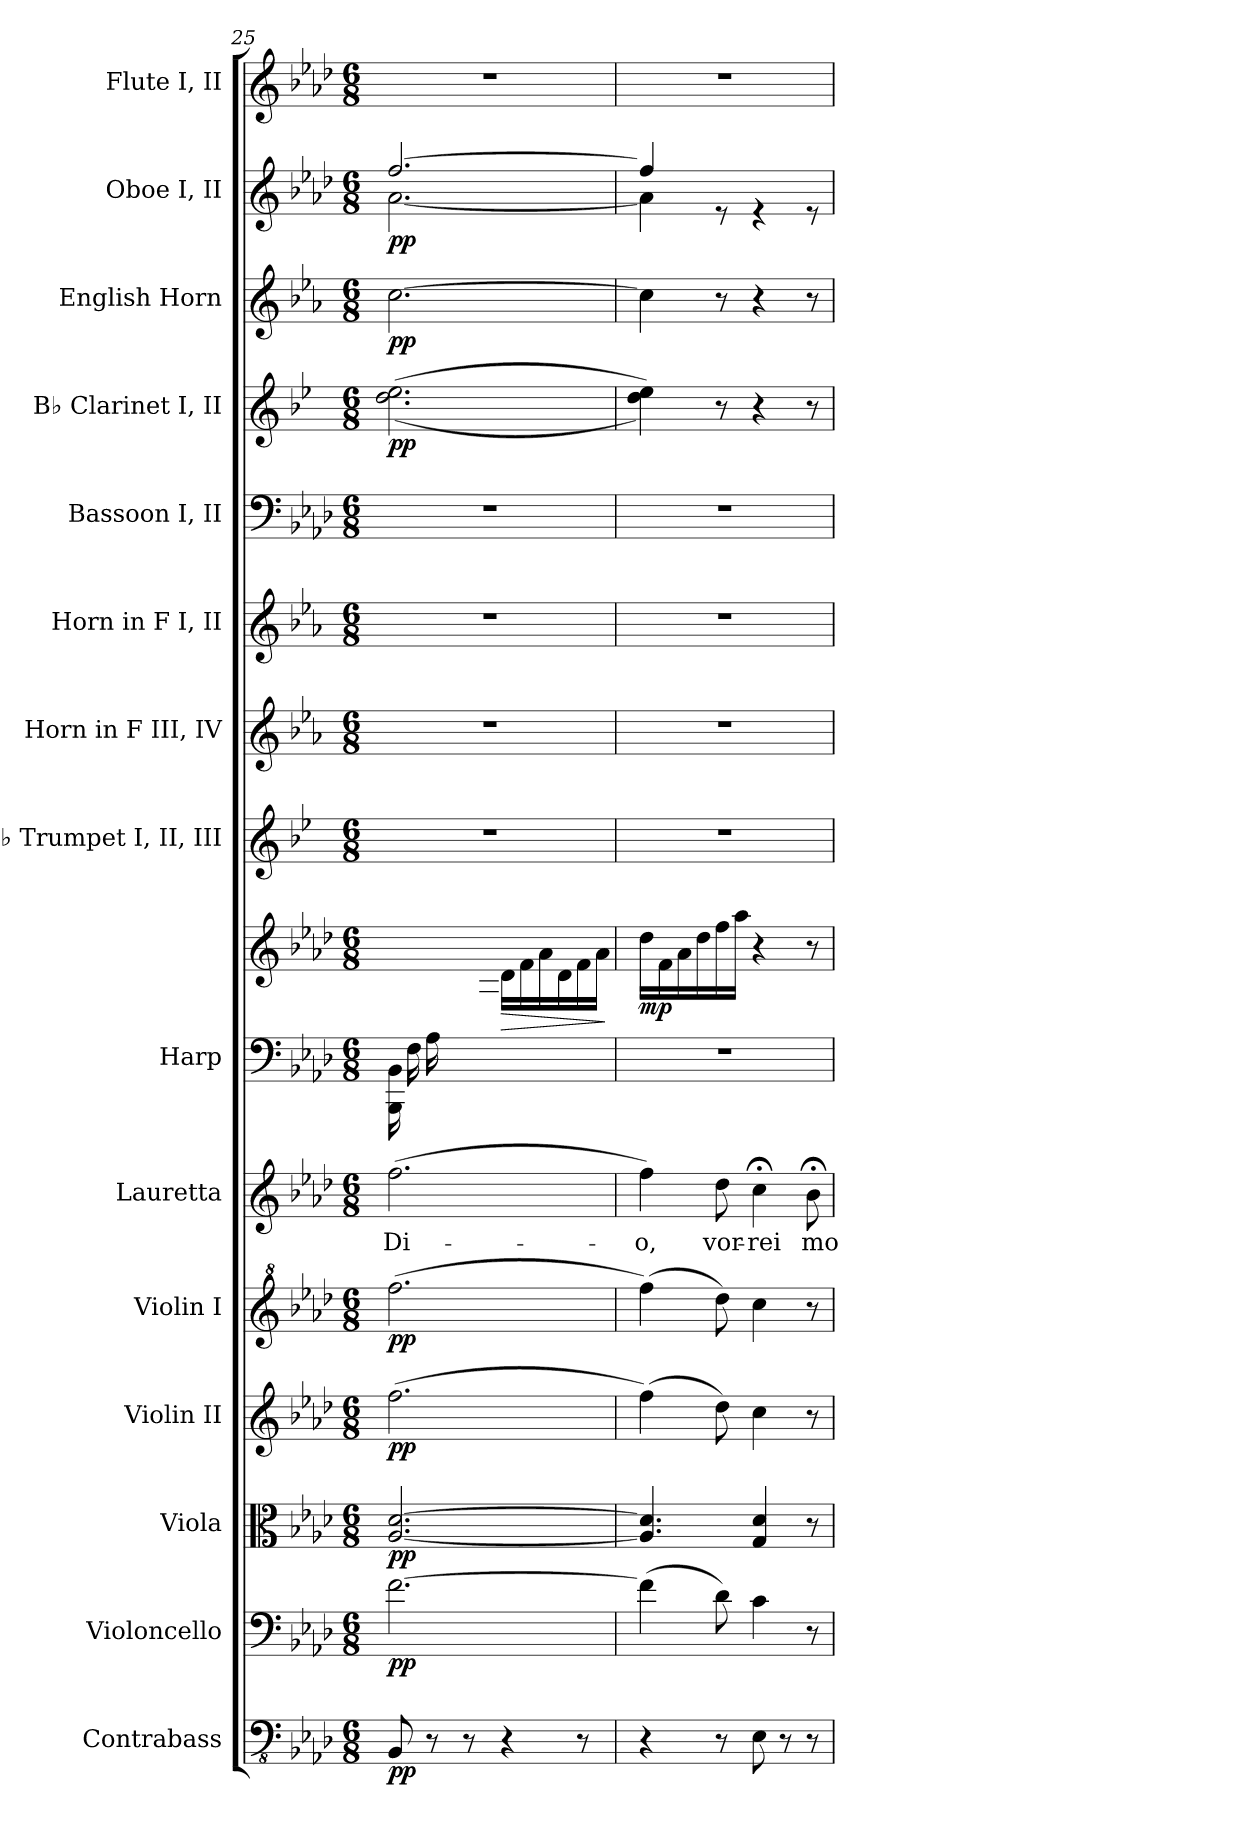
**kern	**dynam	**kern	**dynam	**kern	**dynam	**kern	**dynam	**kern	**dynam	**kern	**text	**kern	**kern	**dynam	**kern	**kern	**kern	**kern	**kern	**dynam	**kern	**dynam	**kern	**dynam	**kern
*part15	*part15	*part14	*part14	*part13	*part13	*part12	*part12	*part11	*part11	*part10	*part10	*part9	*part9	*part9	*part8	*part7	*part6	*part5	*part4	*part4	*part3	*part3	*part2	*part2	*part1
*staff16	*staff16	*staff15	*staff15	*staff14	*staff14	*staff13	*staff13	*staff12	*staff12	*staff11	*staff11	*staff10	*staff9	*staff9/10	*staff8	*staff7	*staff6	*staff5	*staff4	*staff4	*staff3	*staff3	*staff2	*staff2	*staff1
*I"Contrabass	*	*I"Violoncello	*	*I"Viola	*	*I"Violin II	*	*I"Violin I	*	*I"Lauretta	*	*I"Harp	*	*	*I"B♭ Trumpet I, II, III	*I"Horn in F III, IV	*I"Horn in F I, II	*I"Bassoon I, II	*I"B♭ Clarinet I, II	*	*I"English Horn	*	*I"Oboe I, II	*	*I"Flute I, II
*I'Cb.	*	*I'Vc.	*	*I'Vla.	*	*I'Vln. II	*	*I'Vln. I	*	*I'Lauretta	*	*I'Hrp.	*	*	*I'B♭ Tpt. I-III	*	*	*I'Bsn. I, II	*I'B♭ Cl. I, II	*	*I'E. Hn.	*	*I'Ob. I, II	*	*I'Fl. I, II
*clefFv4	*	*clefF4	*	*clefC3	*	*clefG2	*	*clefG^2	*	*clefG2	*	*clefF4	*clefG2	*	*clefG2	*clefG2	*clefG2	*clefF4	*clefG2	*	*clefG2	*	*clefG2	*	*clefG2
*	*	*	*	*	*	*	*	*	*	*	*	*	*	*	*ITrd1c2	*ITrd4c7	*ITrd4c7	*	*ITrd1c2	*	*ITrd4c7	*	*	*	*
*k[b-e-a-d-]	*	*k[b-e-a-d-]	*	*k[b-e-a-d-]	*	*k[b-e-a-d-]	*	*k[b-e-a-d-]	*	*k[b-e-a-d-]	*	*k[b-e-a-d-]	*k[b-e-a-d-]	*	*k[b-e-a-d-]	*k[b-e-a-d-]	*k[b-e-a-d-]	*k[b-e-a-d-]	*k[b-e-a-d-]	*	*k[b-e-a-d-]	*	*k[b-e-a-d-]	*	*k[b-e-a-d-]
*M6/8	*	*M6/8	*	*M6/8	*	*M6/8	*	*M6/8	*	*M6/8	*	*M6/8	*M6/8	*	*M6/8	*M6/8	*M6/8	*M6/8	*M6/8	*	*M6/8	*	*M6/8	*	*M6/8
=25	=25	=25	=25	=25	=25	=25	=25	=25	=25	=25	=25	=25	=25	=25	=25	=25	=25	=25	=25	=25	=25	=25	=25	=25	=25
*	*	*	*	*	*	*	*	*	*	*	*	*	*^	*	*	*	*	*	*	*	*	*	*^	*	*
!	!LO:DY:b	!	!LO:DY:b	!	!LO:DY:b	!	!LO:DY:b	!	!LO:DY:b	!	!	!	!	!	!	!	!	!	!	!	!LO:DY:b	!	!LO:DY:b	!	!	!LO:DY:b	!
8BBB-/	pp	[2.f\	pp	[2.A-/ [2.d-/	pp	(2.ff\	pp	(2.fff\	pp	(2.ff\	Di-	16BBB-\ 16BB-\LL	2.ryy	8.ryy	.	2.r	2.r	2.r	2.r	((2.cc\ 2.dd-\	pp	[2.f\	pp	[2.ff/	[2.a-\	pp	2.r
.	.	.	.	.	.	.	.	.	.	.	.	16F\	.	.	.	.	.	.	.	.	.	.	.	.	.	.	.
8r	.	.	.	.	.	.	.	.	.	.	.	16A-\	.	.	.	.	.	.	.	.	.	.	.	.	.	.	.
.	.	.	.	.	.	.	.	.	.	.	.	2ryy	.	16d-\	.	.	.	.	.	.	.	.	.	.	.	.	.
8r	.	.	.	.	.	.	.	.	.	.	.	.	.	16f\	.	.	.	.	.	.	.	.	.	.	.	.	.
.	.	.	.	.	.	.	.	.	.	.	.	.	.	16A-\JJ	.	.	.	.	.	.	.	.	.	.	.	.	.
!	!	!	!	!	!	!	!	!	!	!	!	!	!	!	!LO:HP:b	!	!	!	!	!	!	!	!	!	!	!	!
4r	.	.	.	.	.	.	.	.	.	.	.	.	.	16d-\LL	>	.	.	.	.	.	.	.	.	.	.	.	.
.	.	.	.	.	.	.	.	.	.	.	.	.	.	16f\	.	.	.	.	.	.	.	.	.	.	.	.	.
.	.	.	.	.	.	.	.	.	.	.	.	.	.	16a-\	.	.	.	.	.	.	.	.	.	.	.	.	.
.	.	.	.	.	.	.	.	.	.	.	.	.	.	16d-\	.	.	.	.	.	.	.	.	.	.	.	.	.
8r	.	.	.	.	.	.	.	.	.	.	.	.	.	16f\	.	.	.	.	.	.	.	.	.	.	.	.	.
.	.	.	.	.	.	.	.	.	.	.	.	16ryy	.	16a-\JJ	.	.	.	.	.	.	.	.	.	.	.	.	.
*	*	*	*	*	*	*	*	*	*	*	*	*	*v	*v	*	*	*	*	*	*	*	*	*	*v	*v	*	*
.	.	.	.	.	.	.	.	.	.	.	.	.	.	]	.	.	.	.	.	.	.	.	.	.	.
=26	=26	=26	=26	=26	=26	=26	=26	=26	=26	=26	=26	=26	=26	=26	=26	=26	=26	=26	=26	=26	=26	=26	=26	=26	=26
*	*	*	*	*	*	*	*	*	*	*	*	*	*	*	*	*	*	*	*	*	*	*	*^	*	*
!	!	!	!	!	!	!	!	!	!	!	!	!	!	!LO:DY:b	!	!	!	!	!	!	!	!	!	!	!	!
4r	.	(4f\]	.	4.A-/] 4.d-/]	.	(4ff\)	.	(4fff\)	.	4ff\)	-o,	2.r	16dd-\LL	mp	2.r	2.r	2.r	2.r	4cc\ 4dd-\))	.	4f\]	.	4ff/]	4a-\]	.	2.r
.	.	.	.	.	.	.	.	.	.	.	.	.	16f\	.	.	.	.	.	.	.	.	.	.	.	.	.
.	.	.	.	.	.	.	.	.	.	.	.	.	16a-\	.	.	.	.	.	.	.	.	.	.	.	.	.
.	.	.	.	.	.	.	.	.	.	.	.	.	16dd-\	.	.	.	.	.	.	.	.	.	.	.	.	.
8r	.	8d-\)	.	.	.	8dd-\)	.	8ddd-\)	.	8dd-\	vor-	.	16ff\	.	.	.	.	.	8r	.	8r	.	8re	2ryy	.	.
.	.	.	.	.	.	.	.	.	.	.	.	.	16aa-\JJ	.	.	.	.	.	.	.	.	.	.	.	.	.
8EE-\	.	4c\	.	4G/ 4d-/	.	4cc\	.	4ccc\	.	4cc;<\	-rei	.	4r	.	.	.	.	.	4r	.	4r	.	4re	.	.	.
8r	.	.	.	.	.	.	.	.	.	.	.	.	.	.	.	.	.	.	.	.	.	.	.	.	.	.
8r	.	8r	.	8r	.	8r	.	8r	.	8b-;<\	mo-	.	8r	.	.	.	.	.	8r	.	8r	.	8re	.	.	.
*	*	*	*	*	*	*	*	*	*	*	*	*	*	*	*	*	*	*	*	*	*	*	*v	*v	*	*
=	=	=	=	=	=	=	=	=	=	=	=	=	=	=	=	=	=	=	=	=	=	=	=	=	=
*-	*-	*-	*-	*-	*-	*-	*-	*-	*-	*-	*-	*-	*-	*-	*-	*-	*-	*-	*-	*-	*-	*-	*-	*-	*-
